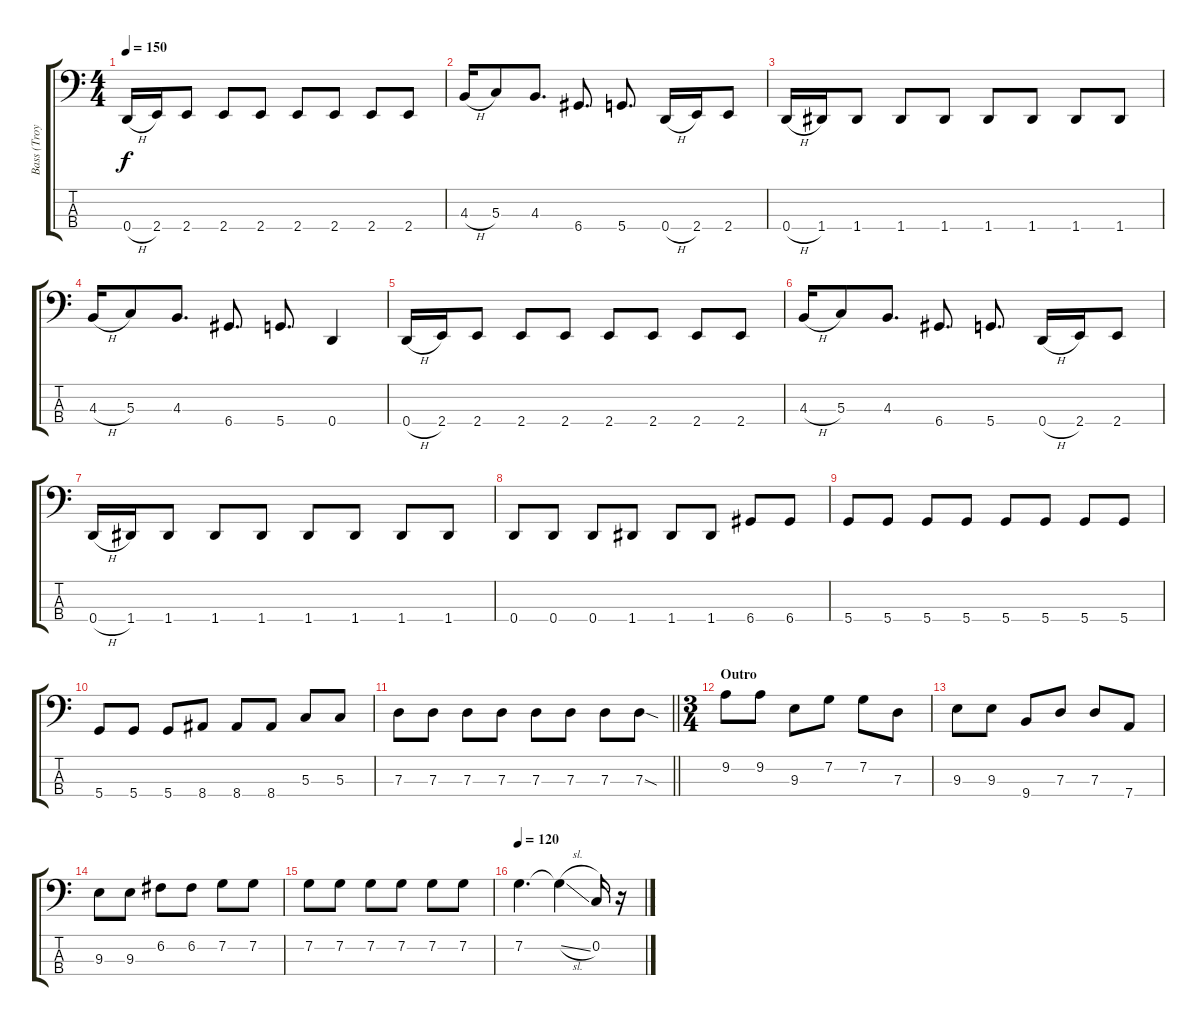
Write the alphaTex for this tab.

\track ("Bass (Troy Sanders)" "Bass (Troy") {instrument electricbassfinger}
\staff {score tabs}
\tuning (F2 C2 G1 D1) {hide}
\ts (4 4)
\tempo 150
\clef f4
\ks c
0.4{h}.16{dy f} 2.4.16 2.4.8 2.4.8 2.4.8 2.4.8 2.4.8 2.4.8 2.4.8 |
4.3{h}.16 5.3.8 4.3.8{d} 6.4.8{d} 5.4.8{d} 0.4{h}.16 2.4.16 2.4.8 |
0.4{h}.16 1.4.16 1.4.8 1.4.8 1.4.8 1.4.8 1.4.8 1.4.8 1.4.8 |
4.3{h}.16 5.3.8 4.3.8{d} 6.4.8{d} 5.4.8{d} 0.4.4 |
0.4{h}.16 2.4.16 2.4.8 2.4.8 2.4.8 2.4.8 2.4.8 2.4.8 2.4.8 |
4.3{h}.16 5.3.8 4.3.8{d} 6.4.8{d} 5.4.8{d} 0.4{h}.16 2.4.16 2.4.8 |
0.4{h}.16 1.4.16 1.4.8 1.4.8 1.4.8 1.4.8 1.4.8 1.4.8 1.4.8 |
0.4.8 0.4.8 0.4.8 1.4.8 1.4.8 1.4.8 6.4.8 6.4.8 |
5.4.8 5.4.8 5.4.8 5.4.8 5.4.8 5.4.8 5.4.8 5.4.8 |
5.4.8 5.4.8 5.4.8 8.4.8 8.4.8 8.4.8 5.3.8 5.3.8 |
\barLineRight lightlight
7.3.8 7.3.8 7.3.8 7.3.8 7.3.8 7.3.8 7.3.8 7.3{sod}.8 |
\ts (3 4)
\section ("" "Outro")
9.2.8 9.2.8 9.3.8 7.2.8 7.2.8 7.3.8 |
9.3.8 9.3.8 9.4.8 7.3.8 7.3.8 7.4.8 |
9.3.8 9.3.8 6.2.8 6.2.8 7.2.8 7.2.8 |
7.2.8 7.2.8 7.2.8 7.2.8 7.2.8 7.2.8 |
\tempo 120
7.2.4{d} 7.2{sl t}.4 0.2.16 r.16
